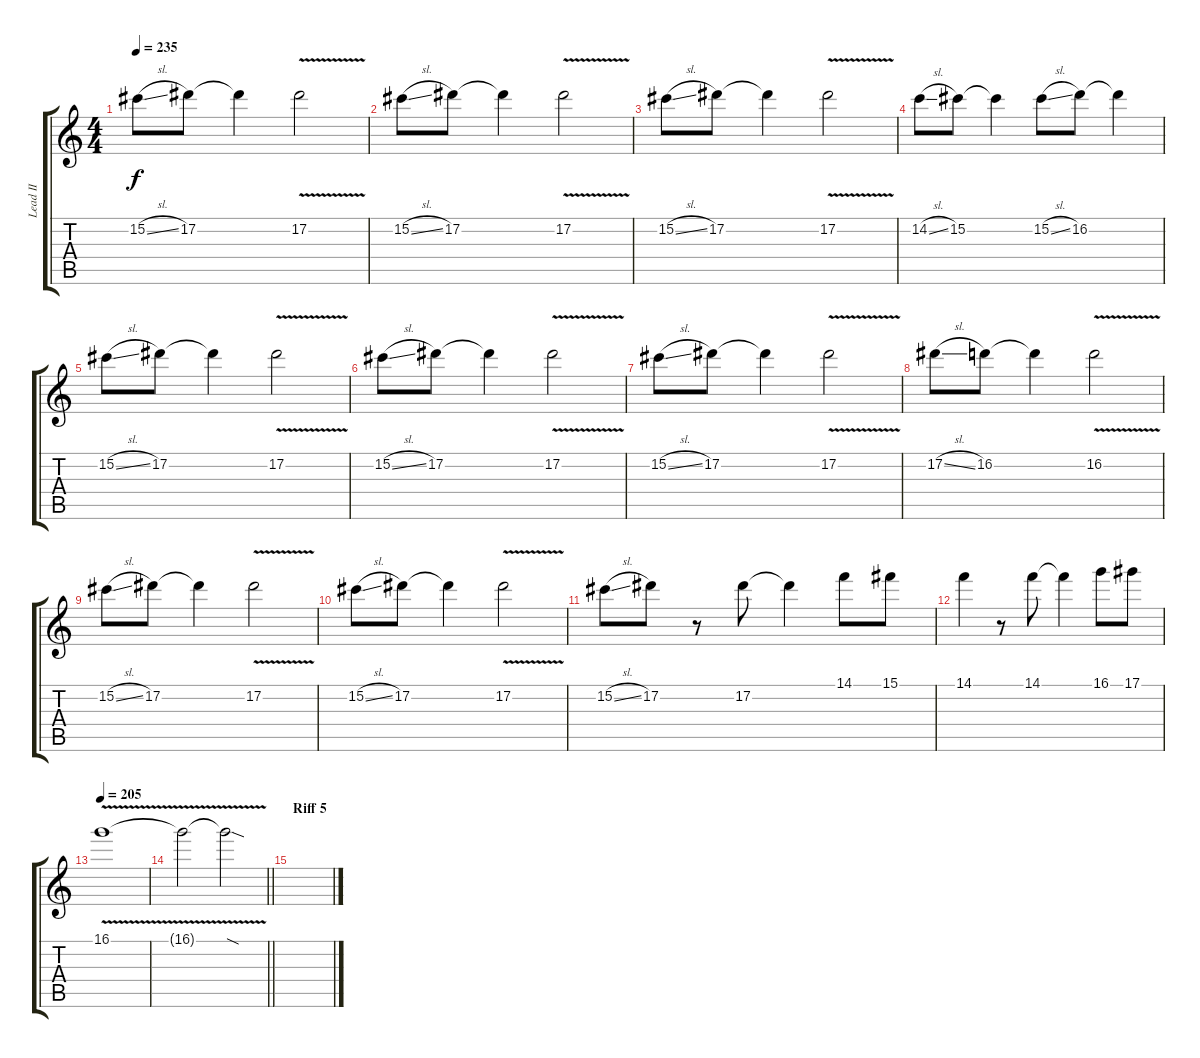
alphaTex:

\track ("Lead II" "Lead II") {instrument overdrivenguitar}
\staff {score tabs}
\tuning (Eb4 Bb3 Gb3 Db3 Ab2 Eb2) {hide}
\ts (4 4)
\tempo 235
\clef g2
\ks aminor
15.2{sl}.8{dy f} 17.2.8 17.2{t}.4 17.2{v}.2 |
15.2{sl}.8 17.2.8 17.2{t}.4 17.2{v}.2 |
15.2{sl}.8 17.2.8 17.2{t}.4 17.2{v}.2 |
14.2{sl}.8 15.2.8 15.2{t}.4 15.2{sl}.8 16.2.8 16.2{t}.4 |
15.2{sl}.8 17.2.8 17.2{t}.4 17.2{v}.2 |
15.2{sl}.8 17.2.8 17.2{t}.4 17.2{v}.2 |
15.2{sl}.8 17.2.8 17.2{t}.4 17.2{v}.2 |
17.2{sl}.8 16.2.8 16.2{t}.4 16.2{v}.2 |
15.2{sl}.8 17.2.8 17.2{t}.4 17.2{v}.2 |
15.2{sl}.8 17.2.8 17.2{t}.4 17.2{v}.2 |
15.2{sl}.8 17.2.8 r.8 17.2.8 17.2{t}.4 14.1.8 15.1.8 |
14.1.4 r.8 14.1.8 14.1{t}.4 16.1.8 17.1.8 |
\tempo 205
16.1{v}.1 |
\barLineRight lightlight
16.1{v t}.2 16.1{sod t}.2 |
\section ("" "Riff 5")
